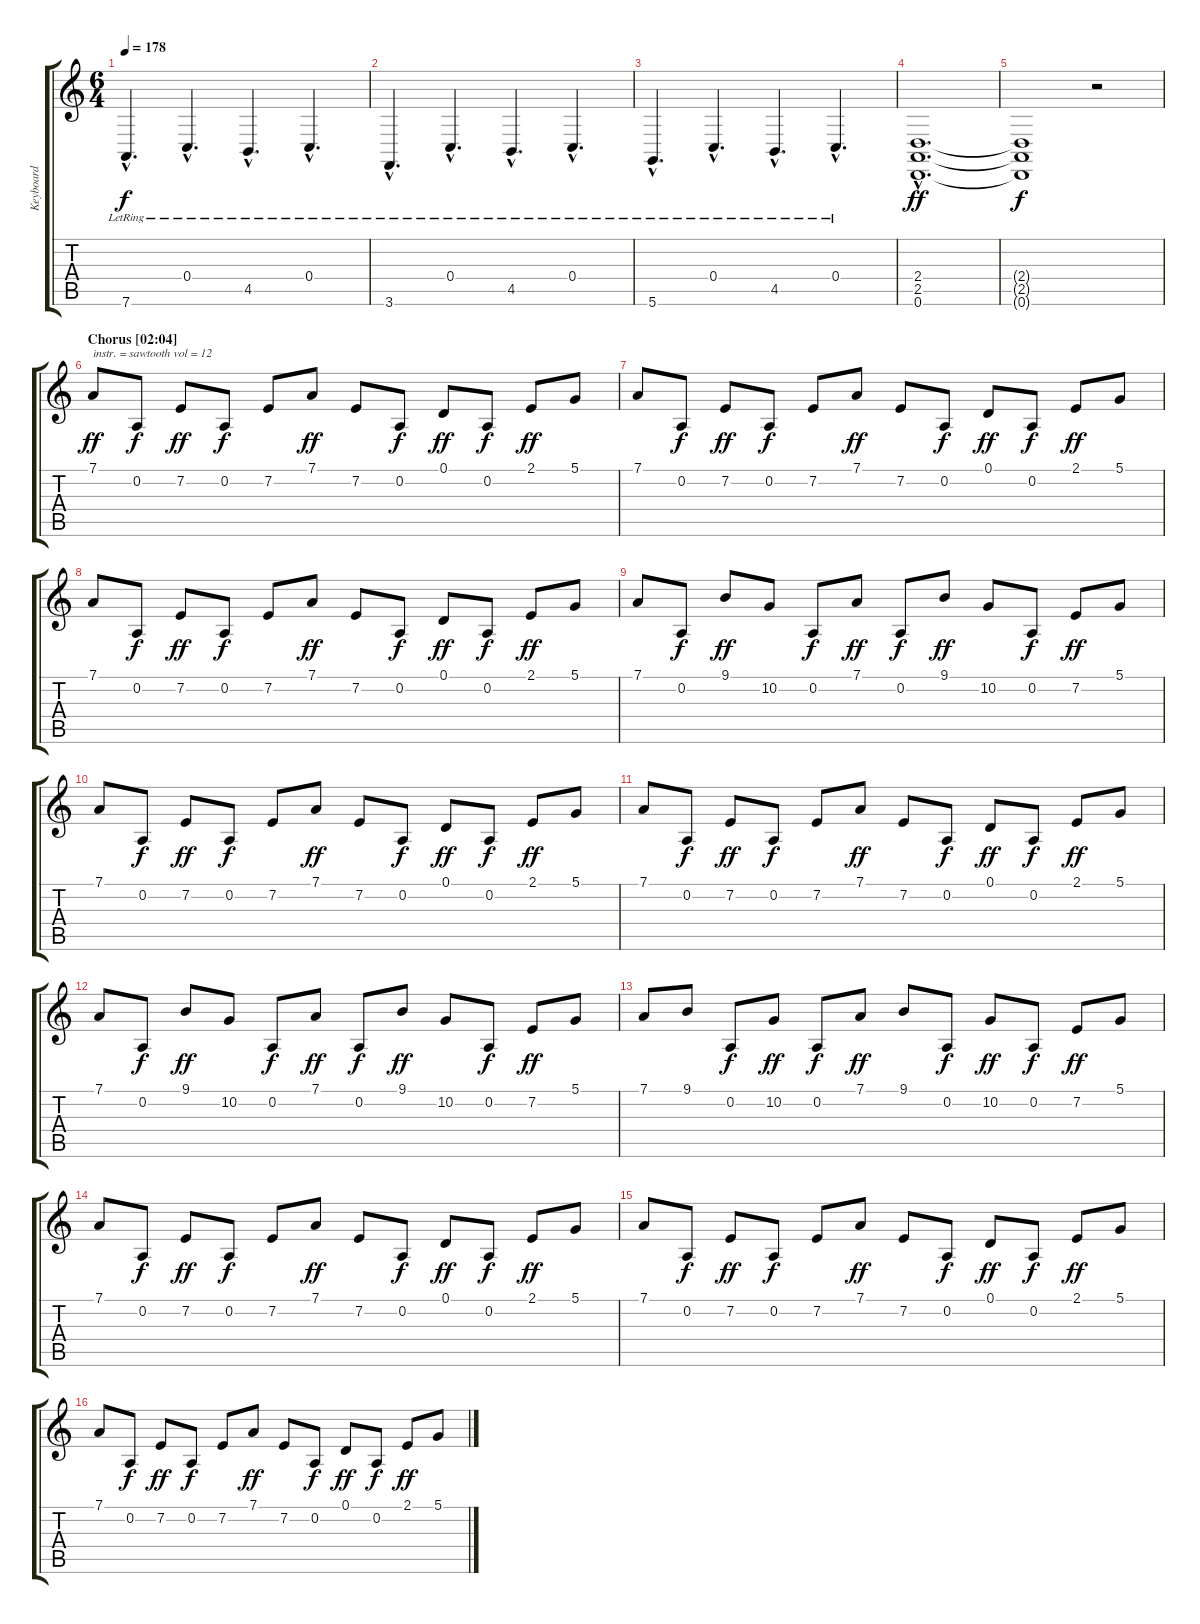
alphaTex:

\track ("Keyboard" "Keyboard") {instrument lead2sawtooth}
\staff {score tabs}
\tuning (D4 A3 F3 C3 G2 D2) {hide}
\ts (6 4)
\tempo 178
\clef g2
\ks c
7.6{hac lr}.4{d dy f} 0.4{hac lr}.4{d} 4.5{hac lr}.4{d} 0.4{hac lr}.4{d} |
3.6{hac lr}.4{d} 0.4{hac lr}.4{d} 4.5{hac lr}.4{d} 0.4{hac lr}.4{d} |
5.6{hac lr}.4{d} 0.4{hac lr}.4{d} 4.5{hac lr}.4{d} 0.4{hac lr}.4{d} |
(2.4{hac} 2.5{hac} 0.6{hac}).1{d dy ff} |
(2.4{t} 2.5{t} 0.6{t}).1{dy f} r.2 |
\section ("" "Chorus [02:04]")
7.1.8{txt "instr. = sawtooth vol = 12" dy ff volume 12 instrument lead2sawtooth} 0.2.8{dy f} 7.2.8{dy ff} 0.2.8{dy f} 7.2.8 7.1.8{dy ff} 7.2.8 0.2.8{dy f} 0.1.8{dy ff} 0.2.8{dy f} 2.1.8{dy ff} 5.1.8 |
7.1.8 0.2.8{dy f} 7.2.8{dy ff} 0.2.8{dy f} 7.2.8 7.1.8{dy ff} 7.2.8 0.2.8{dy f} 0.1.8{dy ff} 0.2.8{dy f} 2.1.8{dy ff} 5.1.8 |
7.1.8 0.2.8{dy f} 7.2.8{dy ff} 0.2.8{dy f} 7.2.8 7.1.8{dy ff} 7.2.8 0.2.8{dy f} 0.1.8{dy ff} 0.2.8{dy f} 2.1.8{dy ff} 5.1.8 |
7.1.8 0.2.8{dy f} 9.1.8{dy ff} 10.2.8 0.2.8{dy f} 7.1.8{dy ff} 0.2.8{dy f} 9.1.8{dy ff} 10.2.8 0.2.8{dy f} 7.2.8{dy ff} 5.1.8 |
7.1.8 0.2.8{dy f} 7.2.8{dy ff} 0.2.8{dy f} 7.2.8 7.1.8{dy ff} 7.2.8 0.2.8{dy f} 0.1.8{dy ff} 0.2.8{dy f} 2.1.8{dy ff} 5.1.8 |
7.1.8 0.2.8{dy f} 7.2.8{dy ff} 0.2.8{dy f} 7.2.8 7.1.8{dy ff} 7.2.8 0.2.8{dy f} 0.1.8{dy ff} 0.2.8{dy f} 2.1.8{dy ff} 5.1.8 |
7.1.8 0.2.8{dy f} 9.1.8{dy ff} 10.2.8 0.2.8{dy f} 7.1.8{dy ff} 0.2.8{dy f} 9.1.8{dy ff} 10.2.8 0.2.8{dy f} 7.2.8{dy ff} 5.1.8 |
7.1.8 9.1.8 0.2.8{dy f} 10.2.8{dy ff} 0.2.8{dy f} 7.1.8{dy ff} 9.1.8 0.2.8{dy f} 10.2.8{dy ff} 0.2.8{dy f} 7.2.8{dy ff} 5.1.8 |
\section ("" "")
7.1.8 0.2.8{dy f} 7.2.8{dy ff} 0.2.8{dy f} 7.2.8 7.1.8{dy ff} 7.2.8 0.2.8{dy f} 0.1.8{dy ff} 0.2.8{dy f} 2.1.8{dy ff} 5.1.8 |
7.1.8 0.2.8{dy f} 7.2.8{dy ff} 0.2.8{dy f} 7.2.8 7.1.8{dy ff} 7.2.8 0.2.8{dy f} 0.1.8{dy ff} 0.2.8{dy f} 2.1.8{dy ff} 5.1.8 |
7.1.8 0.2.8{dy f} 7.2.8{dy ff} 0.2.8{dy f} 7.2.8 7.1.8{dy ff} 7.2.8 0.2.8{dy f} 0.1.8{dy ff} 0.2.8{dy f} 2.1.8{dy ff} 5.1.8
